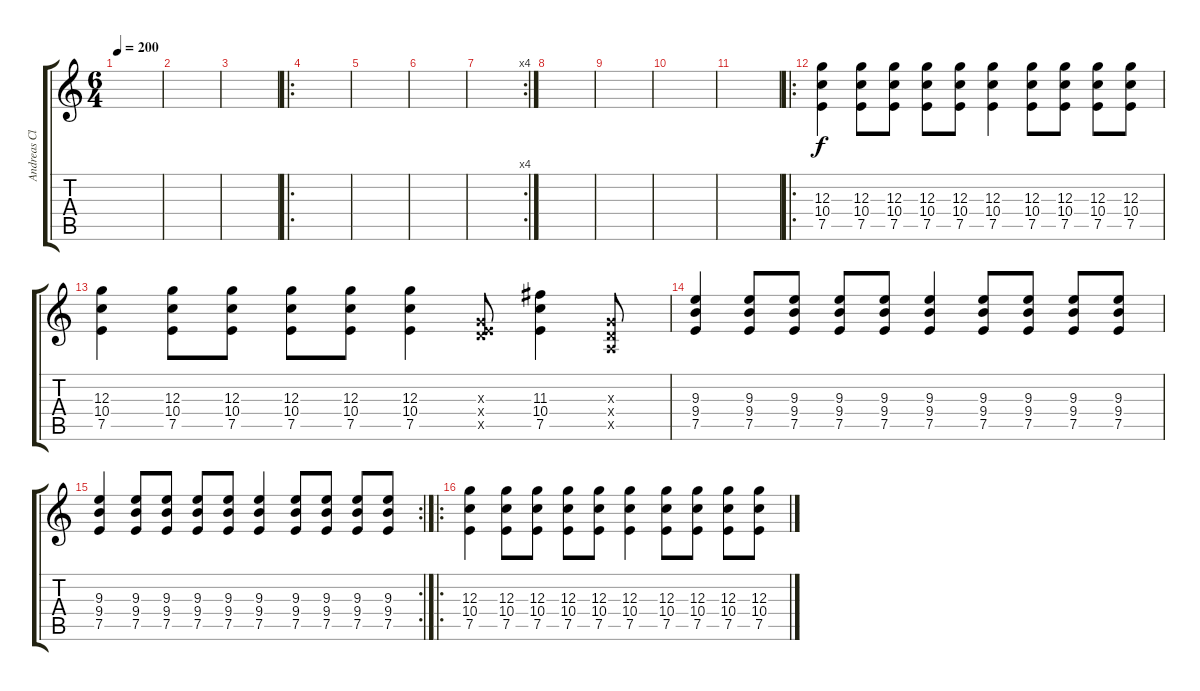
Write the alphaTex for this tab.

\track ("Andreas Clean" "Andreas Cl") {instrument acousticguitarsteel}
\staff {score tabs}
\tuning (E4 B3 G3 D3 A2 E2) {hide}
\ts (6 4)
\tempo 200
\clef g2
\ks c
|
|
|
\ro
|
|
|
\rc 4
|
|
|
|
|
\ro
(12.3 10.4 7.5).4{instrument electricguitarjazz} (12.3 10.4 7.5).8 (12.3 10.4 7.5).8 (12.3 10.4 7.5).8 (12.3 10.4 7.5).8 (12.3 10.4 7.5).4 (12.3 10.4 7.5).8 (12.3 10.4 7.5).8 (12.3 10.4 7.5).8 (12.3 10.4 7.5).8 |
(12.3 10.4 7.5).4 (12.3 10.4 7.5).8 (12.3 10.4 7.5).8 (12.3 10.4 7.5).8 (12.3 10.4 7.5).8 (12.3 10.4 7.5).4 (0.3{x} 0.4{x} 7.5{x}).8 (11.3 10.4 7.5).4 (0.3{x} 0.4{x} 0.5{x}).8 |
(9.3 9.4 7.5).4 (9.3 9.4 7.5).8 (9.3 9.4 7.5).8 (9.3 9.4 7.5).8 (9.3 9.4 7.5).8 (9.3 9.4 7.5).4 (9.3 9.4 7.5).8 (9.3 9.4 7.5).8 (9.3 9.4 7.5).8 (9.3 9.4 7.5).8 |
\rc 2
(9.3 9.4 7.5).4 (9.3 9.4 7.5).8 (9.3 9.4 7.5).8 (9.3 9.4 7.5).8 (9.3 9.4 7.5).8 (9.3 9.4 7.5).4 (9.3 9.4 7.5).8 (9.3 9.4 7.5).8 (9.3 9.4 7.5).8 (9.3 9.4 7.5).8 |
\ro
(12.3 10.4 7.5).4 (12.3 10.4 7.5).8 (12.3 10.4 7.5).8 (12.3 10.4 7.5).8 (12.3 10.4 7.5).8 (12.3 10.4 7.5).4 (12.3 10.4 7.5).8 (12.3 10.4 7.5).8 (12.3 10.4 7.5).8 (12.3 10.4 7.5).8
